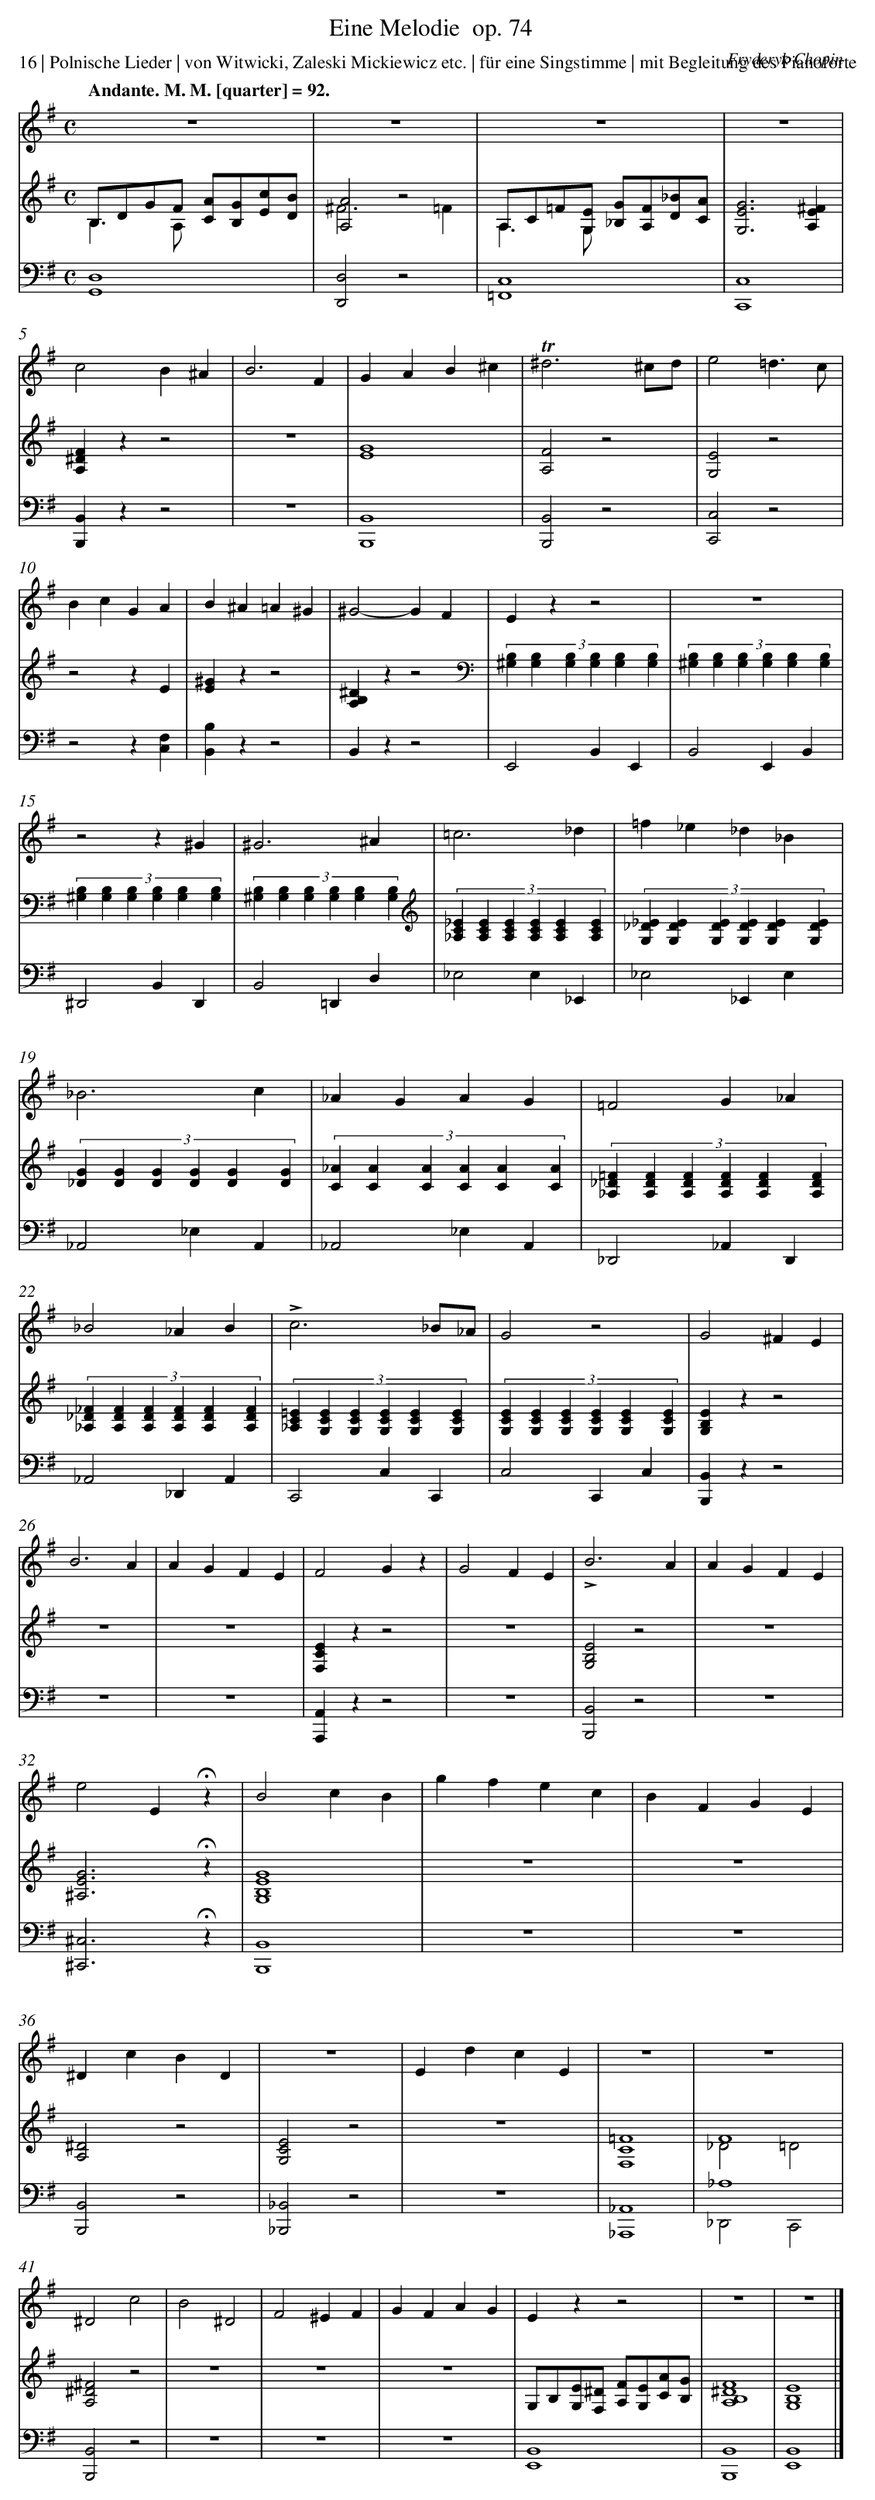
X:1
T: Eine Melodie	 op. 74
C: Fryderyk Chopin
L: 1/4
M: C
P: 16 | Polnische Lieder | von Witwicki, Zaleski Mickiewicz etc. | für eine Singstimme | mit Begleitung des Pianoforte
Q: "Andante. M. M. [quarter] = 92."
V: 1 clef=treble
V: 2 clef=treble
V: 3 clef=bass
K: G
[V:1] z4 |
[V:2] B,/D/G/F/ [A/C/][G/B,/][c/E/][B/D/] & B,>A,xx |
[V:3] [D,4G,,4] |
[V:1] z4 |
[V:2] [A2A,2]z2 & ^F3=F |
[V:3] [D,2D,,2]z2 |
[V:1] z4 |
[V:2] A,/C/=F/[E/G,/] [G/_B,/][F/A,/][_B/D/][A/C/] & A,>G,xx |
[V:3] [C,4=F,,4] |
[V:1] z4 |
[V:2] [G3E3G,3][^FEA,] |
[V:3] [C,4C,,4] |
[V:1] c2B^A |
[V:2] [F^DA,]zz2 |
[V:3] [B,,B,,,]zz2 |
[V:1] B3F |
[V:2] z4 |
[V:3] z4 |
[V:1] GAB^c |
[V:2] [G4E4] |
[V:3] [B,,4B,,,4] |
[V:1] !trill!^d3^c/d/ |
[V:2] [F2A,2]z2 |
[V:3] [B,,2B,,,2]z2 |
[V:1] e2=d3/c/ |
[V:2] [E2G,2]z2 |
[V:3] [C,2C,,2]z2 |
[V:1] BcGA |
[V:2] z2zE |
[V:3] z2z[F,C,] |
[V:1] B^A=A^G |
[V:2] [^GE]zz2 |
[V:3] [B,B,,]zz2 |
[V:1] ^G2-GF |
[V:2] [^DB,A,]zz2[K:clef=bass] |
[V:3] B,,zz2 |
[V:1] Ezz2 |
[V:2] (3:2:6[B,^G,] [B,G,] [B,G,] [B,G,] [B,G,] [B,G,] |
[V:3] E,,2B,,E,, |
[V:1] z4 |
[V:2] (3:2:6[B,^G,] [B,G,] [B,G,] [B,G,] [B,G,] [B,G,] |
[V:3] B,,2E,,B,, |
[V:1] z2z^G |
[V:2] (3:2:6[B,^G,] [B,G,] [B,G,] [B,G,] [B,G,] [B,G,] |
[V:3] ^D,,2B,,D,, |
[V:1] ^G3^A |
[V:2] (3:2:6[B,^G,] [B,G,] [B,G,] [B,G,] [B,G,] [B,G,][K:clef=treble] |
[V:3] B,,2=D,,D, |
[V:1] =c3_d |
[V:2] (3:2:6[_EC_A,] [ECA,] [ECA,] [ECA,] [ECA,] [ECA,] |
[V:3] _E,2E,_E,, |
[V:1] =f_e_d_B |
[V:2] (3:2:6[_E_DG,] [EDG,] [EDG,] [EDG,] [EDG,] [EDG,] |
[V:3] _E,2_E,,E, |
[V:1] _B3c |
[V:2] (3:2:6[G_D] [GD] [GD] [GD] [GD] [GD] |
[V:3] _A,,2_E,A,, |
[V:1] _AGAG |
[V:2] (3:2:6[_AC] [AC] [AC] [AC] [AC] [AC] |
[V:3] _A,,2_E,A,, |
[V:1] =F2G_A |
[V:2] (3:2:6[=F_D_A,] [FDA,] [FDA,] [FDA,] [FDA,] [FDA,] |
[V:3] _D,,2_A,,D,, |
[V:1] _B2_AB |
[V:2] (3:2:6[_F_D_A,] [FDA,] [FDA,] [FDA,] [FDA,] [FDA,] |
[V:3] _A,,2_D,,A,, |
[V:1] !accent!c3_B/_A/ |
[V:2] (3:2:6[=EC_A,] [ECG,] [ECG,] [ECG,] [ECG,] [ECG,] |
[V:3] C,,2C,C,, |
[V:1] G2z2 |
[V:2] (3:2:6[ECG,] [ECG,] [ECG,] [ECG,] [ECG,] [ECG,] |
[V:3] C,2C,,C, |
[V:1] G2^FE |
[V:2] [EB,G,]zz2 |
[V:3] [B,,B,,,]zz2 |
[V:1] B3A |
[V:2] z4 |
[V:3] z4 |
[V:1] AGFE |
[V:2] z4 |
[V:3] z4 |
[V:1] F2Gz |
[V:2] [ECF,]zz2 |
[V:3] [A,,A,,,]zz2 |
[V:1] G2FE |
[V:2] z4 |
[V:3] z4 |
[V:1] !accent!B3A |
[V:2] [E2B,2G,2]z2 |
[V:3] [B,,2B,,,2]z2 |
[V:1] AGFE |
[V:2] z4 |
[V:3] z4 |
[V:1] e2E!fermata!z |
[V:2] [G3E3^A,3]!fermata!z |
[V:3] [^C,3^C,,3]!fermata!z |
[V:1] B2cB |
[V:2] [G4E4B,4G,4] |
[V:3] [B,,4B,,,4] |
[V:1] gfec |
[V:2] z4 |
[V:3] z4 |
[V:1] BFGE |
[V:2] z4 |
[V:3] z4 |
[V:1] ^DcBD |
[V:2] [^D2A,2]z2 |
[V:3] [B,,2B,,,2]z2 |
[V:1] z4 |
[V:2] [E2C2G,2]z2 |
[V:3] [_B,,2_B,,,2]z2 |
[V:1] EdcE |
[V:2] z4 |
[V:3] z4 |
[V:1] z4 |
[V:2] [=F4C4F,4] |
[V:3] [_A,,4_A,,,4] |
[V:1] z4 |
[V:2] F4 & _D2=D2 |
[V:3] _A,4 & _D,,2C,,2 |
[V:1] ^D2c2 |
[V:2] [^F2^D2A,2]z2 |
[V:3] [B,,2B,,,2]z2 |
[V:1] B2^D2 |
[V:2] z4 |
[V:3] z4 |
[V:1] F2^EF |
[V:2] z4 |
[V:3] z4 |
[V:1] GFAG |
[V:2] z4 |
[V:3] z4 |
[V:1] Ezz2 |
[V:2] G,/B,/[E/G,/][^D/F,/] [F/A,/][E/G,/][A/C/][G/B,/] |
[V:3] [B,,4E,,4] |
[V:1] z4 |
[V:2] [F4^D4B,4A,4] |
[V:3] [B,,4B,,,4] |
[V:1] z4 |]
[V:2] [E4B,4G,4] |]
[V:3] [B,,4E,,4] |]
